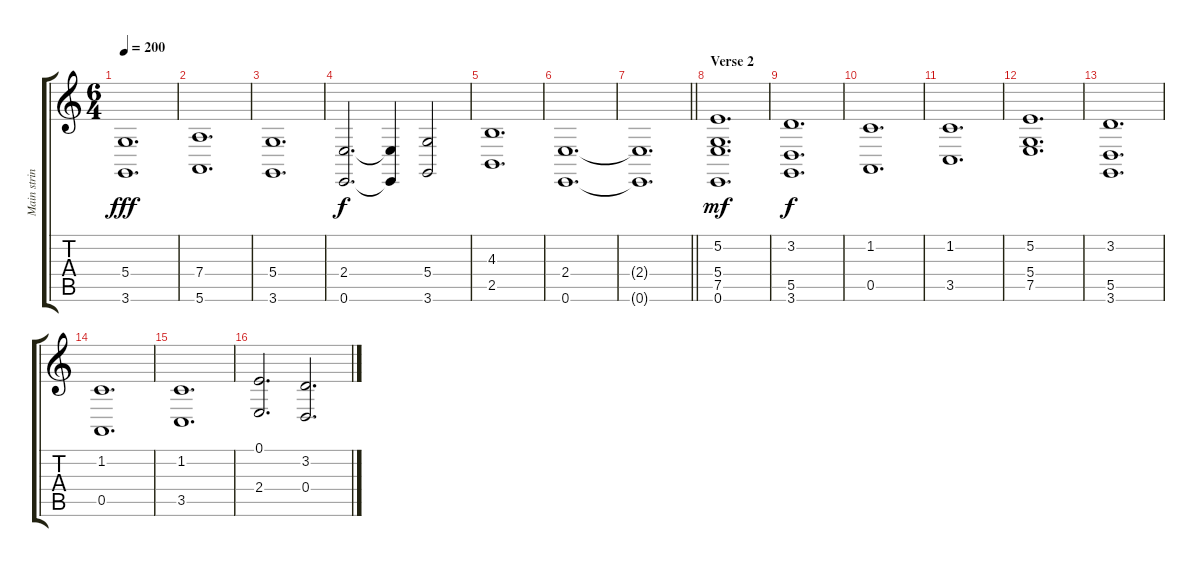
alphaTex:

\track ("Main strings" "Main strin") {instrument stringensemble2}
\staff {score tabs}
\tuning (E4 B3 G3 D3 A2 E2) {hide}
\ts (6 4)
\tempo 200
\clef g2
\ks c
(5.4 3.6).1{d dy fff} |
(7.4 5.6).1{d} |
(5.4 3.6).1{d} |
(2.4 0.6).2{d dy f} (2.4{t} 0.6{t}).4 (5.4 3.6).2 |
(4.3 2.5).1{d} |
(2.4 0.6).1{d} |
\barLineRight lightlight
(2.4{t} 0.6{t}).1{d} |
\section ("" "Verse 2")
(5.2 5.4 7.5 0.6).1{d dy mf instrument stringensemble2} |
(3.2 5.5 3.6).1{d dy f} |
(1.2 0.5).1{d} |
(1.2 3.5).1{d} |
(5.2 5.4 7.5).1{d instrument stringensemble2} |
(3.2 5.5 3.6).1{d} |
(1.2 0.5).1{d} |
(1.2 3.5).1{d} |
(0.1 2.4).2{d} (3.2 0.4).2{d}
